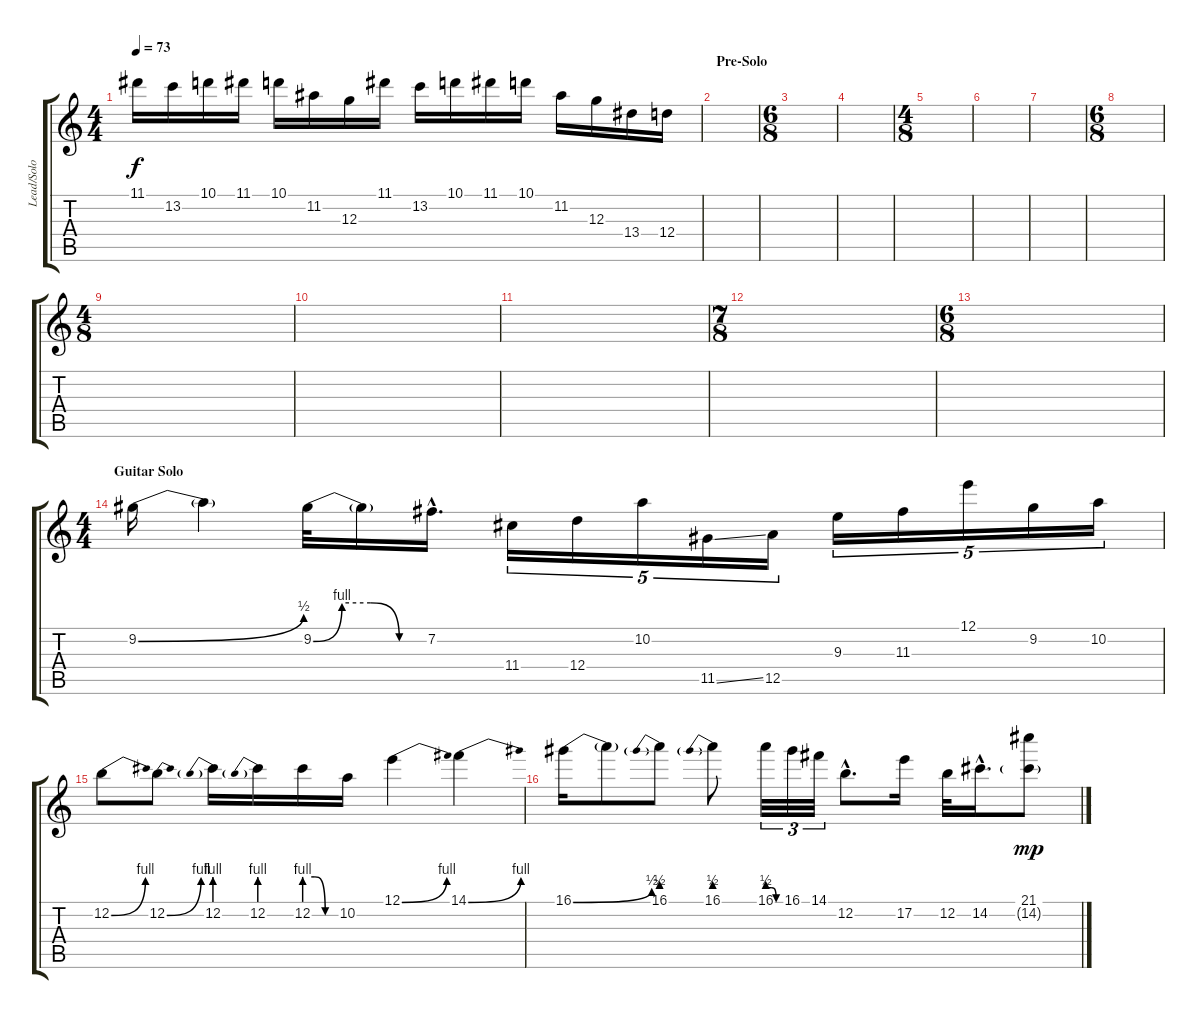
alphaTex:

\track ("Lead/Solo Guitar" "Lead/Solo ") {instrument distortionguitar}
\staff {score tabs}
\tuning (E4 B3 G3 D3 A2 E2) {hide}
\ts (4 4)
\tempo 73
\clef g2
\ks c
11.1.16{dy f} 13.2.16 10.1.16 11.1.16 10.1.16 11.2.16 12.3.16 11.1.16 13.2.16 10.1.16 11.1.16 10.1.16 11.2.16 12.3.16 13.4.16 12.4.16 |
\section ("" "Pre-Solo")
|
\ts (6 8)
|
|
\ts (4 8)
|
|
|
\ts (6 8)
|
\ts (4 8)
|
|
|
\ts (7 8)
|
\ts (6 8)
|
\ts (4 4)
\section ("" "Guitar Solo")
9.2{be (bend 0 0 60 2)}.16 9.2{t}.4 9.2{be (custom 0 0 15 4 30 4 45 0 60 0)}.32 9.2{t}.16 7.2{hac}.16{d} 11.4.16{tu (5 4)} 12.4.16{tu (5 4)} 10.2.16{tu (5 4)} 11.5{ss}.16{tu (5 4)} 12.5.16{tu (5 4)} 9.3.16{tu (5 4)} 11.3.16{tu (5 4)} 12.1.16{tu (5 4)} 9.2.16{tu (5 4)} 10.2.16{tu (5 4)} |
12.2{be (bend 0 0 60 4)}.8 12.2{be (bend 0 0 60 4)}.8 12.2{be (prebend 0 4 60 4)}.16 12.2{be (prebend 0 4 60 4)}.16 12.2{be (custom 0 4 20 4 40 0 60 0)}.16 10.2.16 12.1{be (bend 0 0 60 4)}.4 14.1{be (bend 0 0 60 4)}.4 |
16.1{be (bend 0 0 60 2)}.16 16.1{t}.8 16.1{be (prebend 0 2 60 2)}.8 16.1{be (prebend 0 2 60 2)}.8 16.1{be (custom 0 2 20 2 40 0 60 0)}.32{tu (3 2)} 16.1.32{tu (3 2)} 14.1.32{tu (3 2)} 12.2{hac}.8{d} 17.2.16 12.2.32 14.2{hac}.16{d} (21.1 14.2{g}).8{dy mp}
